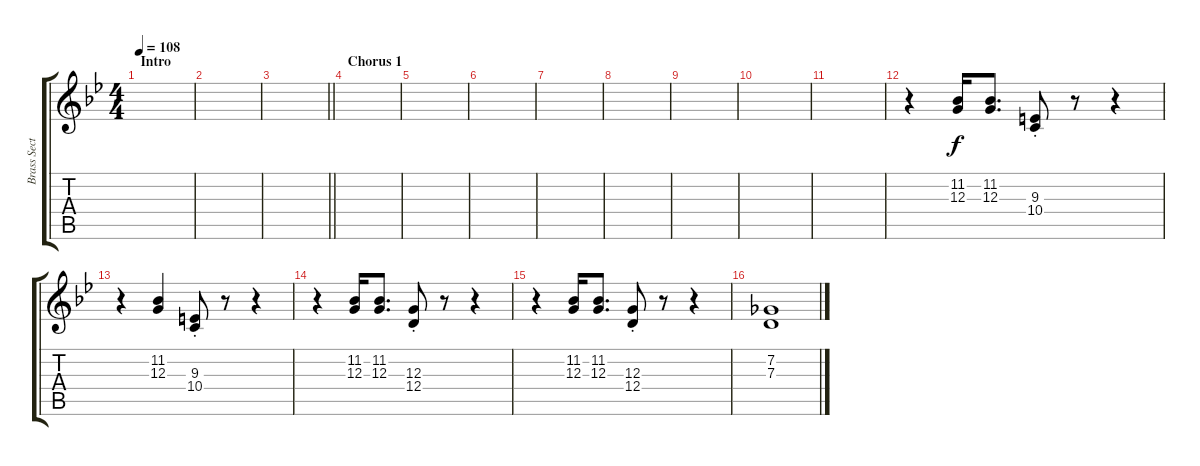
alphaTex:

\track ("Brass Section" "Brass Sect") {instrument altosax}
\staff {score tabs}
\tuning (E4 B3 G3 D3 A2 E2) {hide}
\ts (4 4)
\section ("" "Intro")
\tempo 108
\clef g2
\ks bb
|
|
\barLineRight lightlight
|
\section ("" "Chorus 1")
|
|
|
|
|
|
|
|
r.4 (11.2 12.3).16 (11.2 12.3).8{d} (9.3{st} 10.4{st}).8 r.8 r.4 |
r.4 (11.2 12.3).4 (9.3{st} 10.4{st}).8 r.8 r.4 |
r.4 (11.2 12.3).16 (11.2 12.3).8{d} (12.3{st} 12.4{st}).8 r.8 r.4 |
r.4 (11.2 12.3).16 (11.2 12.3).8{d} (12.3{st} 12.4{st}).8 r.8 r.4 |
(7.2 7.3).1
